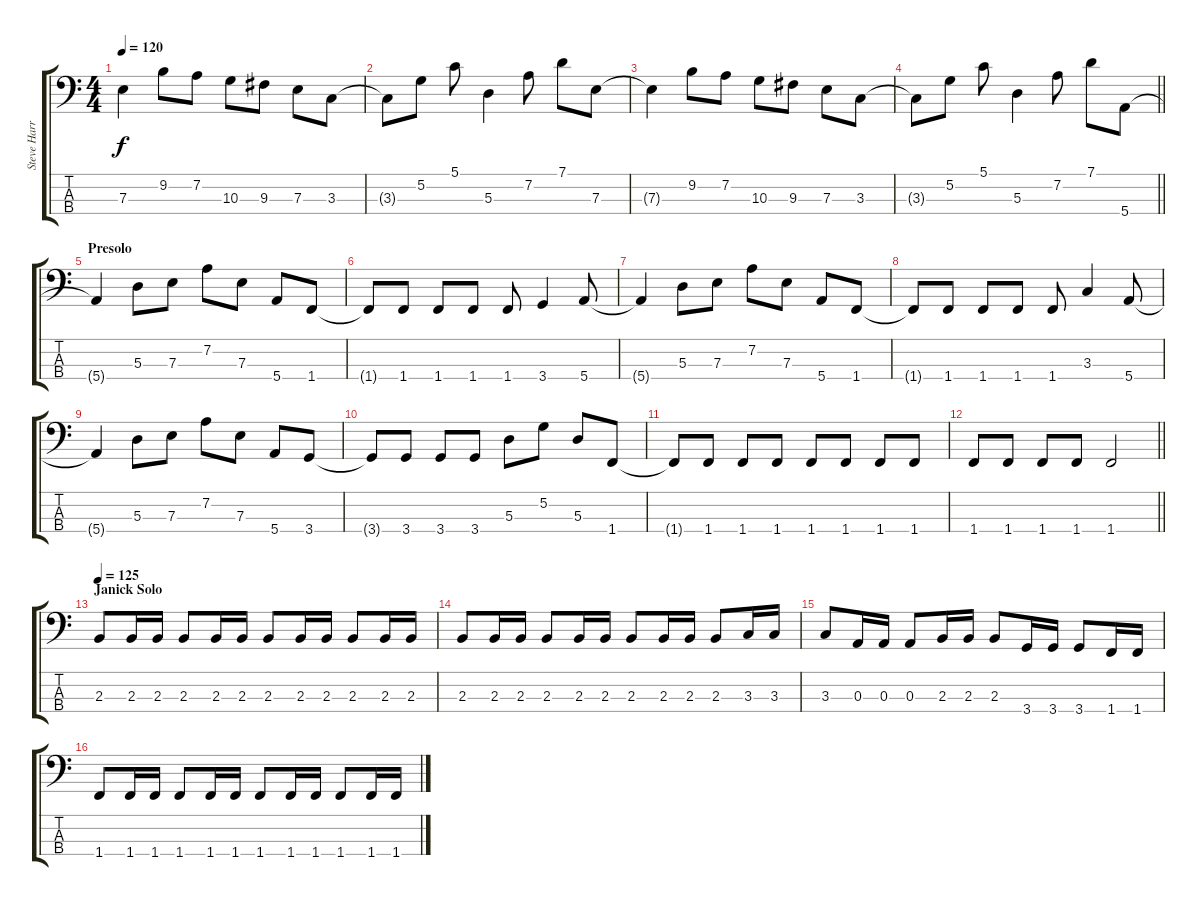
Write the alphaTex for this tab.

\track ("Steve Harris" "Steve Harr") {instrument electricbassfinger}
\staff {score tabs}
\tuning (G2 D2 A1 E1) {hide}
\ts (4 4)
\tempo 120
\clef f4
\ks c
7.3.4{dy f} 9.2.8 7.2.8 10.3.8 9.3.8 7.3.8 3.3.8 |
3.3{t}.8 5.2.8 5.1.8 5.3.4 7.2.8 7.1.8 7.3.8 |
7.3{t}.4 9.2.8 7.2.8 10.3.8 9.3.8 7.3.8 3.3.8 |
\barLineRight lightlight
3.3{t}.8 5.2.8 5.1.8 5.3.4 7.2.8 7.1.8 5.4.8 |
\section ("" "Presolo")
5.4{t}.4 5.3.8 7.3.8 7.2.8 7.3.8 5.4.8 1.4.8 |
1.4{t}.8 1.4.8 1.4.8 1.4.8 1.4.8 3.4.4 5.4.8 |
5.4{t}.4 5.3.8 7.3.8 7.2.8 7.3.8 5.4.8 1.4.8 |
1.4{t}.8 1.4.8 1.4.8 1.4.8 1.4.8 3.3.4 5.4.8 |
5.4{t}.4 5.3.8 7.3.8 7.2.8 7.3.8 5.4.8 3.4.8 |
3.4{t}.8 3.4.8 3.4.8 3.4.8 5.3.8 5.2.8 5.3.8 1.4.8 |
1.4{t}.8 1.4.8 1.4.8 1.4.8 1.4.8 1.4.8 1.4.8 1.4.8 |
\barLineRight lightlight
1.4.8 1.4.8 1.4.8 1.4.8 1.4.2 |
\section ("" "Janick Solo")
\tempo 125
2.3.8 2.3.16 2.3.16 2.3.8 2.3.16 2.3.16 2.3.8 2.3.16 2.3.16 2.3.8 2.3.16 2.3.16 |
2.3.8 2.3.16 2.3.16 2.3.8 2.3.16 2.3.16 2.3.8 2.3.16 2.3.16 2.3.8 3.3.16 3.3.16 |
3.3.8 0.3.16 0.3.16 0.3.8 2.3.16 2.3.16 2.3.8 3.4.16 3.4.16 3.4.8 1.4.16 1.4.16 |
1.4.8 1.4.16 1.4.16 1.4.8 1.4.16 1.4.16 1.4.8 1.4.16 1.4.16 1.4.8 1.4.16 1.4.16
